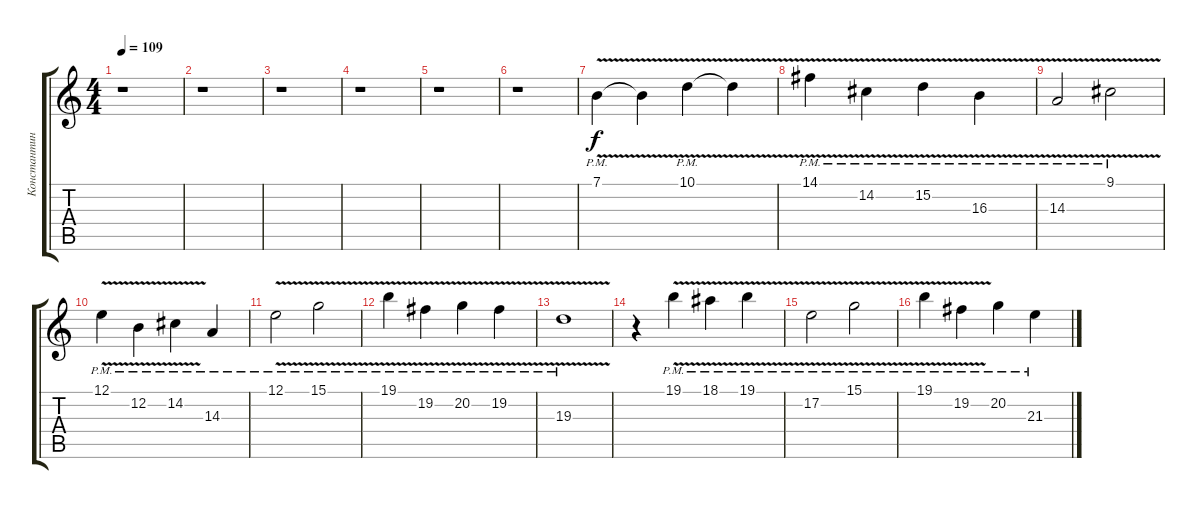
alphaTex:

\track ("Константин Бекрев" "Константин") {instrument fx1rain}
\staff {score tabs}
\tuning (E4 B3 G3 D3 A2 E2) {hide}
\ts (4 4)
\tempo 109
\clef g2
\ks c
r.1{dy f} |
r.1 |
r.1 |
r.1 |
r.1 |
r.1 |
7.1{v pm}.4 7.1{t}.4 10.1{v pm}.4 10.1{t}.4 |
14.1{v pm}.4 14.2{v pm}.4 15.2{v pm}.4 16.3{v pm}.4 |
14.3{v pm}.2 9.1{v pm}.2 |
12.1{v pm}.4 12.2{v pm}.4 14.2{v pm}.4 14.3{pm}.4 |
12.1{v pm}.2 15.1{v pm}.2 |
19.1{v pm}.4 19.2{v pm}.4 20.2{v pm}.4 19.2{v pm}.4 |
19.3{v pm}.1 |
r.4 19.1{v pm}.4 18.1{v pm}.4 19.1{v pm}.4 |
17.2{v pm}.2 15.1{v pm}.2 |
19.1{v pm}.4 19.2{v pm}.4 20.2{pm}.4 21.3{pm}.4
